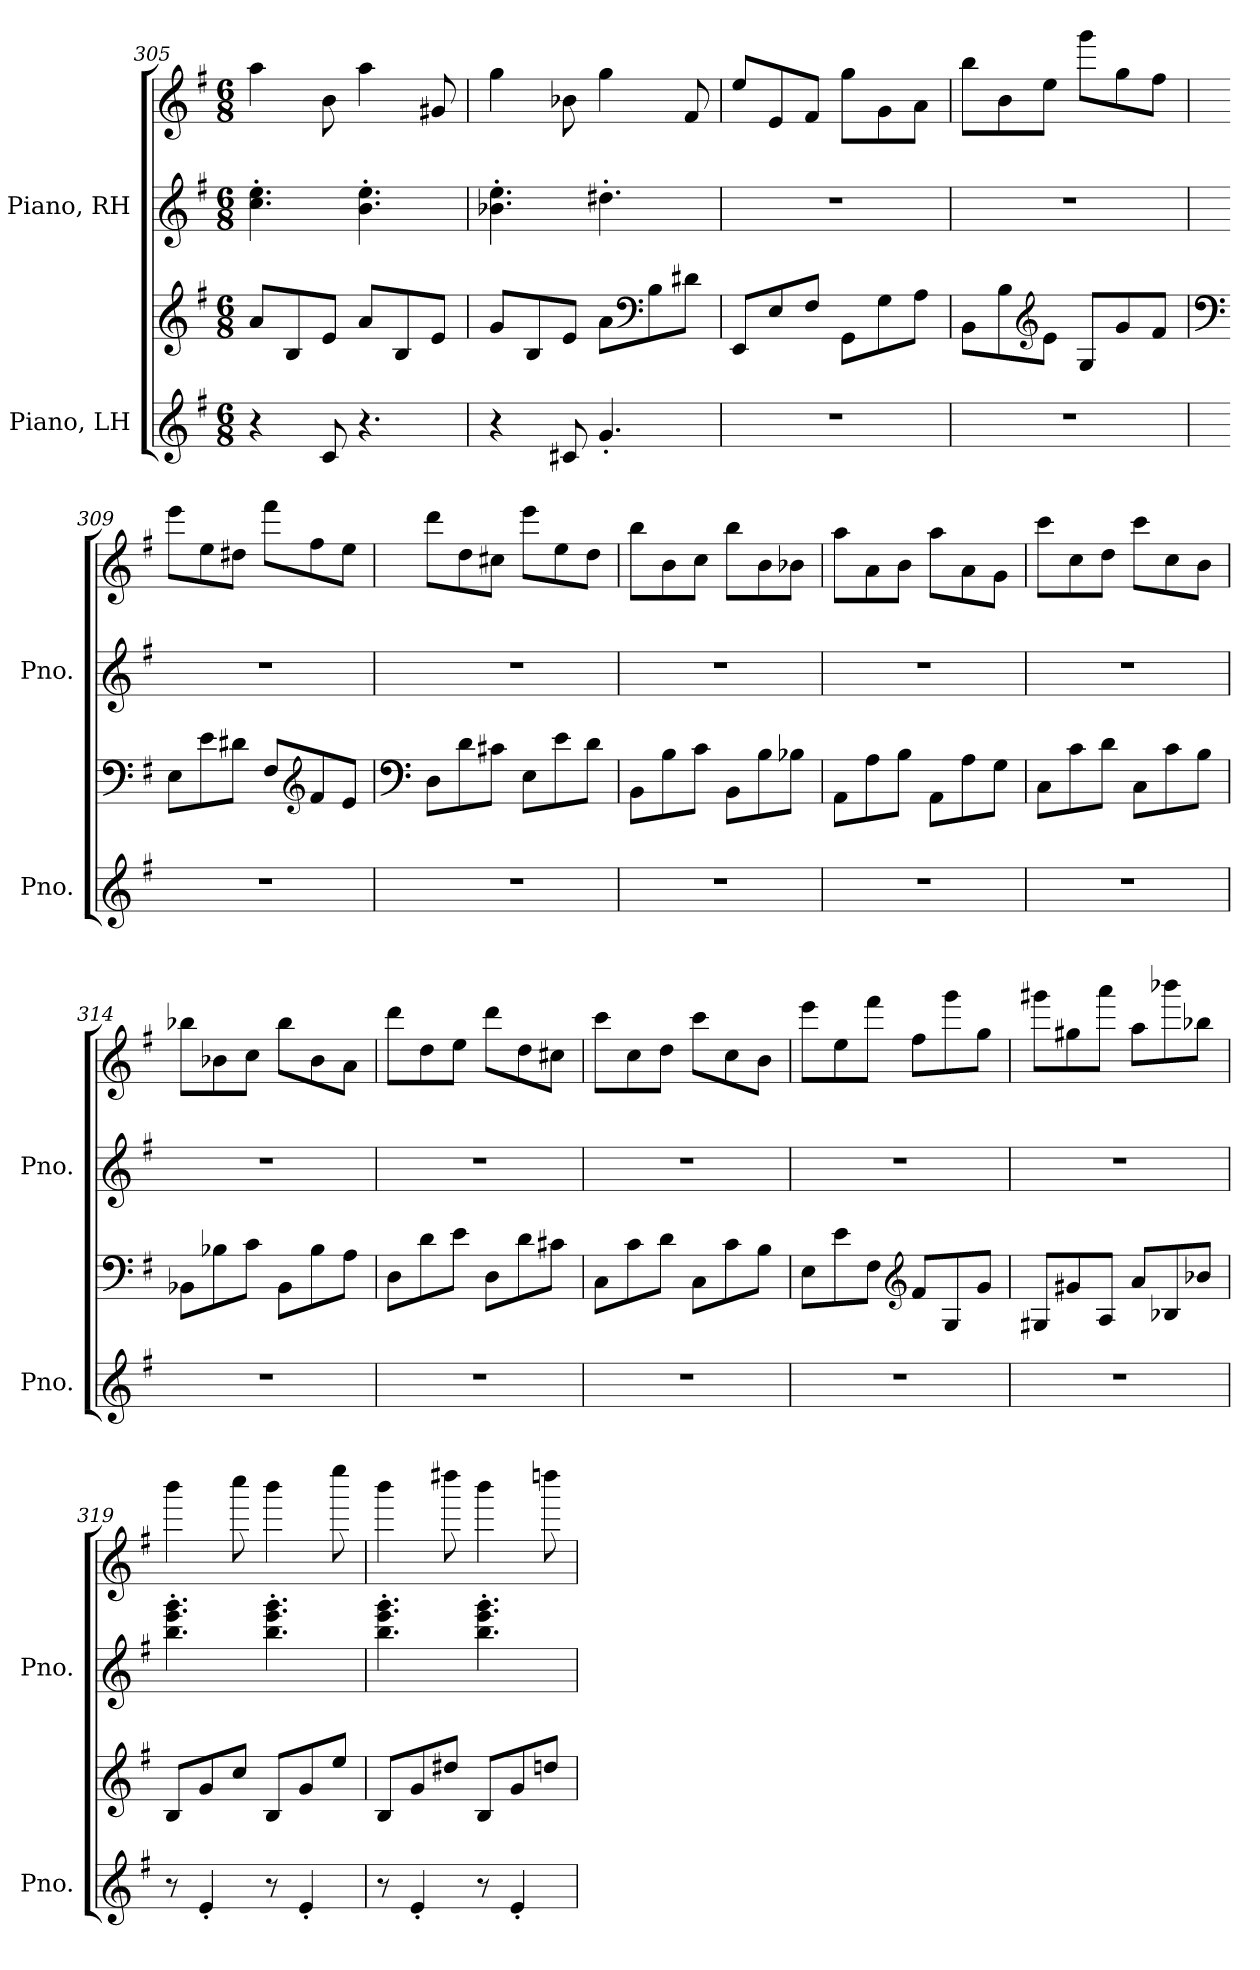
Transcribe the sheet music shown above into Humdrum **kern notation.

**kern	**kern	**kern	**kern
*part2	*part2	*part1	*part1
*staff4	*staff3	*staff2	*staff1
*I"Piano, LH	*	*I"Piano, RH	*
*I'Pno.	*	*I'Pno.	*
*clefG2	*clefG2	*clefG2	*clefG2
*k[f#]	*k[f#]	*k[f#]	*k[f#]
*M6/8	*M6/8	*M6/8	*M6/8
=305	=305	=305	=305
4r	8a/L	4.cc\' 4.ee\'	4aa\
.	8B/	.	.
8c/	8e/J	.	8b\
4.r	8a/L	4.b\' 4.ee\'	4aa\
.	8B/	.	.
.	8e/J	.	8g#X/
=306	=306	=306	=306
4r	8g/L	4.b-X\' 4.ee\'	4gg\
.	8B/	.	.
8c#X/	8e/J	.	8b-X\
4.g'/	8a\L	4.dd#X'\	4gg\
*	*clefF4	*	*
.	8B\	.	.
.	8d#X\J	.	8f#/
=307	=307	=307	=307
2.r	8EE/L	2.r	8ee/L
.	8E/	.	8e/
.	8F#/J	.	8f#/J
.	8GG\L	.	8gg\L
.	8G\	.	8g\
.	8A\J	.	8a\J
=308	=308	=308	=308
2.r	8BB\L	2.r	8bb\L
.	8B\	.	8b\
*	*clefG2	*	*
.	8e\J	.	8ee\J
.	8G/L	.	8ggg\L
.	8g/	.	8gg\
.	8f#/J	.	8ff#\J
!!LO:LB:g=z
=309	=309	=309	=309
*	*clefF4	*	*
2.r	8E\L	2.r	8eee\L
.	8e\	.	8ee\
.	8d#X\J	.	8dd#X\J
.	8F#/L	.	8fff#\L
*	*clefG2	*	*
.	8f#/	.	8ff#\
.	8e/J	.	8ee\J
=310	=310	=310	=310
*	*clefF4	*	*
2.r	8D\L	2.r	8ddd\L
.	8d\	.	8dd\
.	8c#X\J	.	8cc#X\J
.	8E\L	.	8eee\L
.	8e\	.	8ee\
.	8d\J	.	8dd\J
=311	=311	=311	=311
2.r	8BB\L	2.r	8bb\L
.	8B\	.	8b\
.	8c\J	.	8cc\J
.	8BB\L	.	8bb\L
.	8B\	.	8b\
.	8B-X\J	.	8b-X\J
=312	=312	=312	=312
2.r	8AA\L	2.r	8aa\L
.	8A\	.	8a\
.	8B\J	.	8b\J
.	8AA\L	.	8aa\L
.	8A\	.	8a\
.	8G\J	.	8g\J
=313	=313	=313	=313
2.r	8C\L	2.r	8ccc\L
.	8c\	.	8cc\
.	8d\J	.	8dd\J
.	8C\L	.	8ccc\L
.	8c\	.	8cc\
.	8B\J	.	8b\J
!!LO:PB:g=z
=314	=314	=314	=314
2.r	8BB-X\L	2.r	8bb-X\L
.	8B-X\	.	8b-X\
.	8c\J	.	8cc\J
.	8BB-\L	.	8bb-\L
.	8B-\	.	8b-\
.	8A\J	.	8a\J
=315	=315	=315	=315
2.r	8D\L	2.r	8ddd\L
.	8d\	.	8dd\
.	8e\J	.	8ee\J
.	8D\L	.	8ddd\L
.	8d\	.	8dd\
.	8c#X\J	.	8cc#X\J
=316	=316	=316	=316
2.r	8C\L	2.r	8ccc\L
.	8c\	.	8cc\
.	8d\J	.	8dd\J
.	8C\L	.	8ccc\L
.	8c\	.	8cc\
.	8B\J	.	8b\J
=317	=317	=317	=317
2.r	8E\L	2.r	8eee\L
.	8e\	.	8ee\
.	8F#\J	.	8fff#\J
*	*clefG2	*	*
.	8f#/L	.	8ff#\L
.	8G/	.	8ggg\
.	8g/J	.	8gg\J
=318	=318	=318	=318
2.r	8G#X/L	2.r	8ggg#X\L
.	8g#X/	.	8gg#X\
.	8A/J	.	8aaa\J
.	8a/L	.	8aa\L
.	8B-X/	.	8bbb-X\
.	8b-X/J	.	8bb-X\J
!!LO:LB:g=z
=319	=319	=319	=319
8r	8B/L	4.bb\' 4.eee\' 4.ggg\'	4bbb\
4e'/	8g/	.	.
.	8cc/J	.	8cccc\
8r	8B/L	4.bb\' 4.eee\' 4.ggg\'	4bbb\
4e'/	8g/	.	.
.	8ee/J	.	8eeee\
=320	=320	=320	=320
8r	8B/L	4.bb\' 4.eee\' 4.ggg\'	4bbb\
4e'/	8g/	.	.
.	8dd#X/J	.	8dddd#X\
8r	8B/L	4.bb\' 4.eee\' 4.ggg\'	4bbb\
4e'/	8g/	.	.
.	8ddn/J	.	8ddddn\
=	=	=	=
*-	*-	*-	*-
